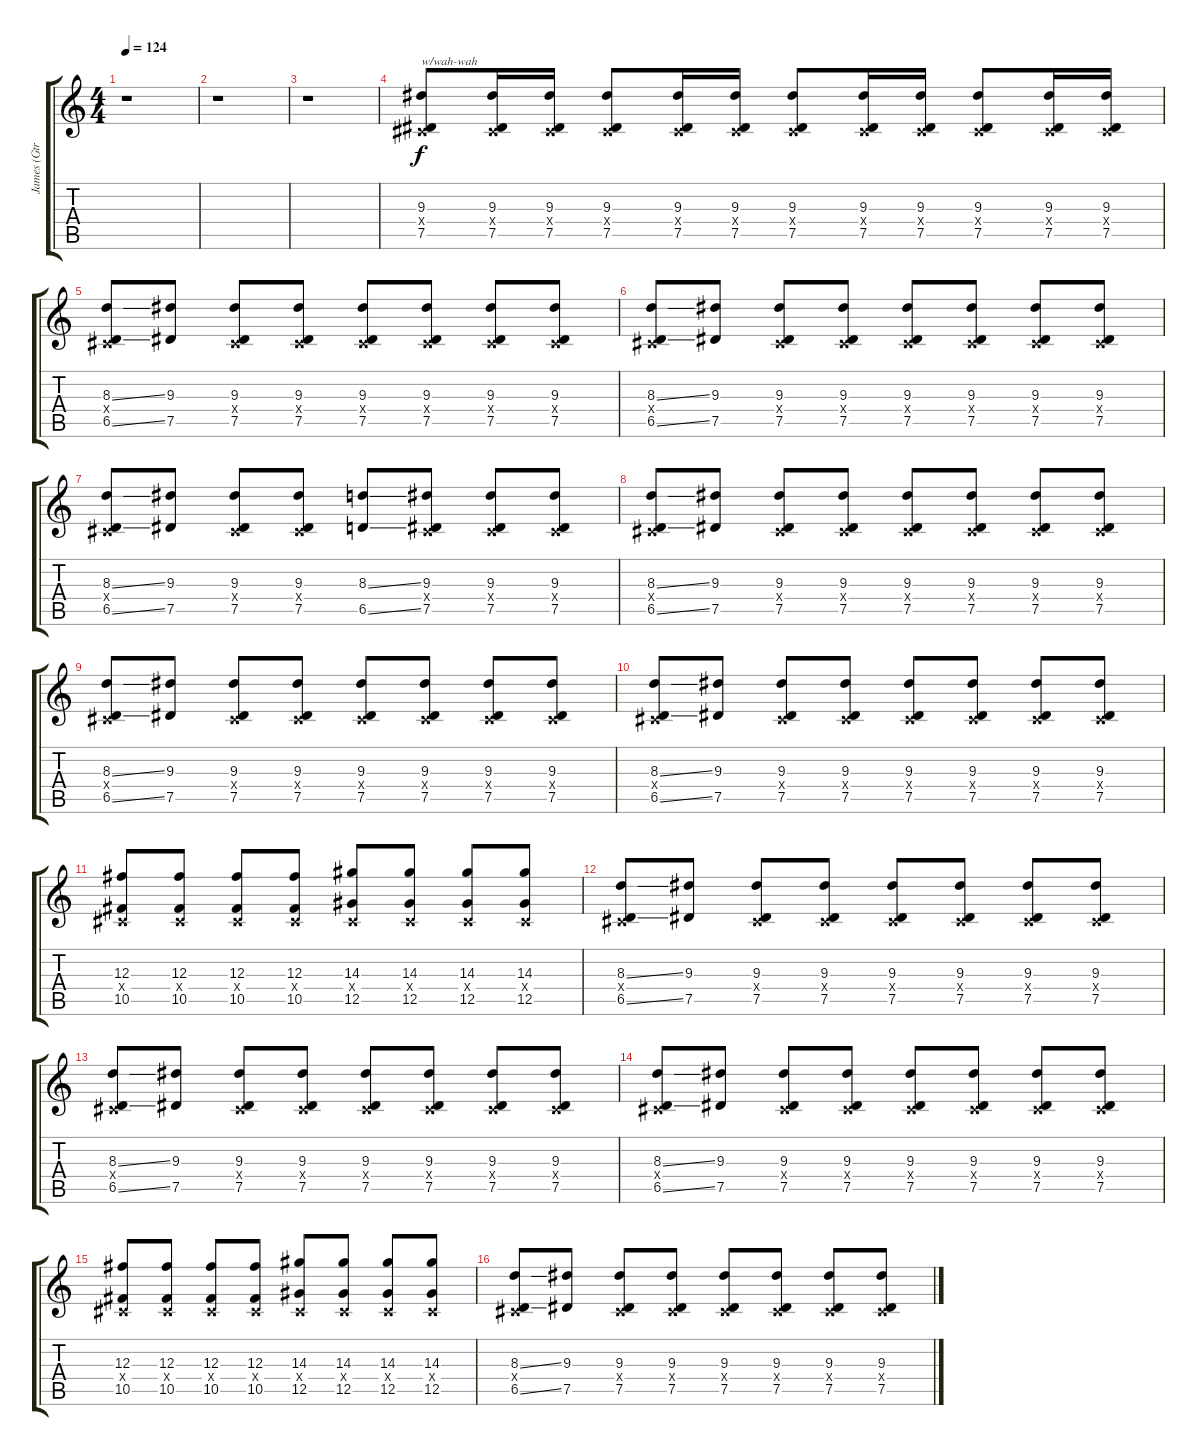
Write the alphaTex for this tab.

\track ("James (Gtr. 2)" "James (Gtr") {instrument overdrivenguitar}
\staff {score tabs}
\tuning (Eb4 Bb3 Gb3 Db3 Ab2 Eb2) {hide}
\ts (4 4)
\tempo 124
\clef g2
\ks c
r.1{dy mf} |
r.1 |
r.1 |
(9.3 0.4{x} 7.5).8{txt "w/wah-wah" dy f volume 14} (9.3 0.4{x} 7.5).16 (9.3 0.4{x} 7.5).16 (9.3 0.4{x} 7.5).8 (9.3 0.4{x} 7.5).16 (9.3 0.4{x} 7.5).16 (9.3 0.4{x} 7.5).8 (9.3 0.4{x} 7.5).16 (9.3 0.4{x} 7.5).16 (9.3 0.4{x} 7.5).8 (9.3 0.4{x} 7.5).16 (9.3 0.4{x} 7.5).16 |
(8.3{ss} 0.4{x} 6.5{ss}).8 (9.3 7.5).8 (9.3 0.4{x} 7.5).8 (9.3 0.4{x} 7.5).8 (9.3 0.4{x} 7.5).8 (9.3 0.4{x} 7.5).8 (9.3 0.4{x} 7.5).8 (9.3 0.4{x} 7.5).8 |
(8.3{ss} 0.4{x} 6.5{ss}).8 (9.3 7.5).8 (9.3 0.4{x} 7.5).8 (9.3 0.4{x} 7.5).8 (9.3 0.4{x} 7.5).8 (9.3 0.4{x} 7.5).8 (9.3 0.4{x} 7.5).8 (9.3 0.4{x} 7.5).8 |
(8.3{ss} 0.4{x} 6.5{ss}).8 (9.3 7.5).8 (9.3 0.4{x} 7.5).8 (9.3 0.4{x} 7.5).8 (8.3{ss} 6.5{ss}).8 (9.3 0.4{x} 7.5).8 (9.3 0.4{x} 7.5).8 (9.3 0.4{x} 7.5).8 |
(8.3{ss} 0.4{x} 6.5{ss}).8 (9.3 7.5).8 (9.3 0.4{x} 7.5).8 (9.3 0.4{x} 7.5).8 (9.3 0.4{x} 7.5).8 (9.3 0.4{x} 7.5).8 (9.3 0.4{x} 7.5).8 (9.3 0.4{x} 7.5).8 |
(8.3{ss} 0.4{x} 6.5{ss}).8 (9.3 7.5).8 (9.3 0.4{x} 7.5).8 (9.3 0.4{x} 7.5).8 (9.3 0.4{x} 7.5).8 (9.3 0.4{x} 7.5).8 (9.3 0.4{x} 7.5).8 (9.3 0.4{x} 7.5).8 |
(8.3{ss} 0.4{x} 6.5{ss}).8 (9.3 7.5).8 (9.3 0.4{x} 7.5).8 (9.3 0.4{x} 7.5).8 (9.3 0.4{x} 7.5).8 (9.3 0.4{x} 7.5).8 (9.3 0.4{x} 7.5).8 (9.3 0.4{x} 7.5).8 |
(12.3 0.4{x} 10.5).8 (12.3 0.4{x} 10.5).8 (12.3 0.4{x} 10.5).8 (12.3 0.4{x} 10.5).8 (14.3 0.4{x} 12.5).8 (14.3 0.4{x} 12.5).8 (14.3 0.4{x} 12.5).8 (14.3 0.4{x} 12.5).8 |
(8.3{ss} 0.4{x} 6.5{ss}).8 (9.3 7.5).8 (9.3 0.4{x} 7.5).8 (9.3 0.4{x} 7.5).8 (9.3 0.4{x} 7.5).8 (9.3 0.4{x} 7.5).8 (9.3 0.4{x} 7.5).8 (9.3 0.4{x} 7.5).8 |
(8.3{ss} 0.4{x} 6.5{ss}).8 (9.3 7.5).8 (9.3 0.4{x} 7.5).8 (9.3 0.4{x} 7.5).8 (9.3 0.4{x} 7.5).8 (9.3 0.4{x} 7.5).8 (9.3 0.4{x} 7.5).8 (9.3 0.4{x} 7.5).8 |
(8.3{ss} 0.4{x} 6.5{ss}).8 (9.3 7.5).8 (9.3 0.4{x} 7.5).8 (9.3 0.4{x} 7.5).8 (9.3 0.4{x} 7.5).8 (9.3 0.4{x} 7.5).8 (9.3 0.4{x} 7.5).8 (9.3 0.4{x} 7.5).8 |
(12.3 0.4{x} 10.5).8 (12.3 0.4{x} 10.5).8 (12.3 0.4{x} 10.5).8 (12.3 0.4{x} 10.5).8 (14.3 0.4{x} 12.5).8 (14.3 0.4{x} 12.5).8 (14.3 0.4{x} 12.5).8 (14.3 0.4{x} 12.5).8 |
(8.3{ss} 0.4{x} 6.5{ss}).8 (9.3 7.5).8 (9.3 0.4{x} 7.5).8 (9.3 0.4{x} 7.5).8 (9.3 0.4{x} 7.5).8 (9.3 0.4{x} 7.5).8 (9.3 0.4{x} 7.5).8 (9.3 0.4{x} 7.5).8
